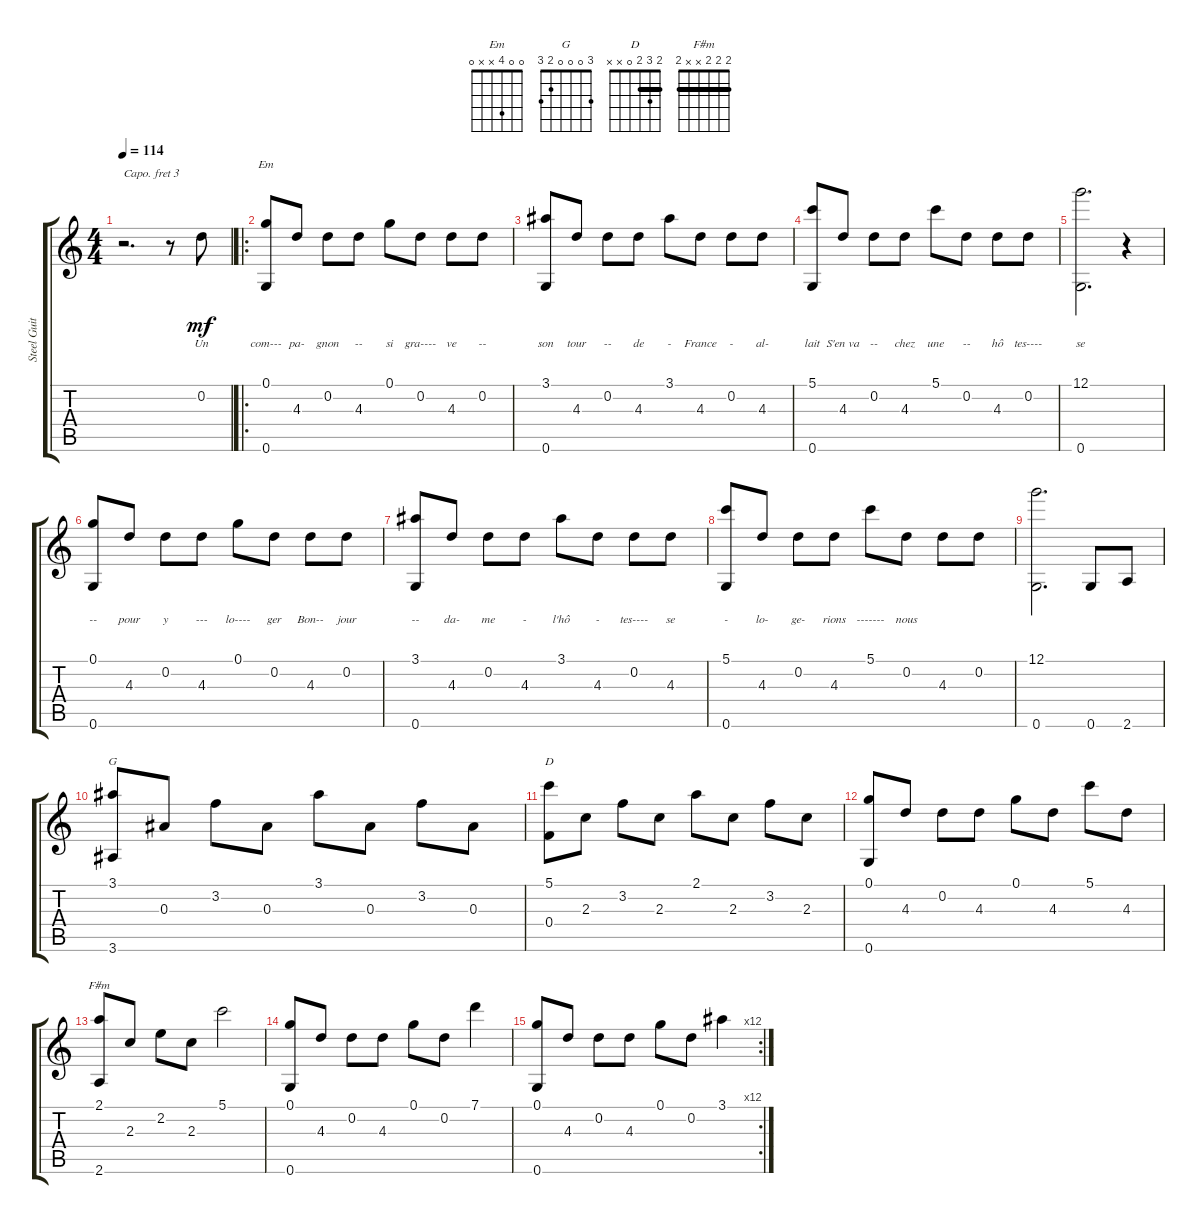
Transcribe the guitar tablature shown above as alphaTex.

\track ("Steel Guitar" "Steel Guit") {instrument acousticguitarsteel}
\staff {score tabs}
\capo 3
\tuning (E4 B3 G3 D3 A2 E2) {hide}
\chord ("Em" 0 0 4 x x 0)
\chord ("G" 3 0 0 0 2 3)
\chord ("D" 2 3 2 0 x x) {barre 2}
\chord ("F#m" 2 2 2 x x 2) {barre 2}
\ts (4 4)
\tempo 114
\clef g2
\ks c
r.2{d dy mf instrument acousticguitarsteel} r.8 0.2.8{lyrics (0 "Un") lyrics (1 "") lyrics (2 "") lyrics (3 "") lyrics (4 "")} |
\ro
(0.1 0.6).8{ch "Em" lyrics (0 "com---") lyrics (1 "") lyrics (2 "") lyrics (3 "") lyrics (4 "")} 4.3.8{lyrics (0 "pa-") lyrics (1 "") lyrics (2 "") lyrics (3 "") lyrics (4 "")} 0.2.8{lyrics (0 "gnon") lyrics (1 "") lyrics (2 "") lyrics (3 "") lyrics (4 "")} 4.3.8{lyrics (0 "--") lyrics (1 "") lyrics (2 "") lyrics (3 "") lyrics (4 "")} 0.1.8{lyrics (0 "si") lyrics (1 "") lyrics (2 "") lyrics (3 "") lyrics (4 "")} 0.2.8{lyrics (0 "gra----") lyrics (1 "") lyrics (2 "") lyrics (3 "") lyrics (4 "")} 4.3.8{lyrics (0 "ve") lyrics (1 "") lyrics (2 "") lyrics (3 "") lyrics (4 "")} 0.2.8{lyrics (0 "--") lyrics (1 "") lyrics (2 "") lyrics (3 "") lyrics (4 "")} |
(3.1 0.6).8{lyrics (0 "son") lyrics (1 "") lyrics (2 "") lyrics (3 "") lyrics (4 "")} 4.3.8{lyrics (0 "tour") lyrics (1 "") lyrics (2 "") lyrics (3 "") lyrics (4 "")} 0.2.8{lyrics (0 "--") lyrics (1 "") lyrics (2 "") lyrics (3 "") lyrics (4 "")} 4.3.8{lyrics (0 "de") lyrics (1 "") lyrics (2 "") lyrics (3 "") lyrics (4 "")} 3.1.8{lyrics (0 "-") lyrics (1 "") lyrics (2 "") lyrics (3 "") lyrics (4 "")} 4.3.8{lyrics (0 "France") lyrics (1 "") lyrics (2 "") lyrics (3 "") lyrics (4 "")} 0.2.8{lyrics (0 "-") lyrics (1 "") lyrics (2 "") lyrics (3 "") lyrics (4 "")} 4.3.8{lyrics (0 "al-") lyrics (1 "") lyrics (2 "") lyrics (3 "") lyrics (4 "")} |
(5.1 0.6).8{lyrics (0 "lait") lyrics (1 "") lyrics (2 "") lyrics (3 "") lyrics (4 "")} 4.3.8{lyrics (0 "S'en va") lyrics (1 "") lyrics (2 "") lyrics (3 "") lyrics (4 "")} 0.2.8{lyrics (0 "--") lyrics (1 "") lyrics (2 "") lyrics (3 "") lyrics (4 "")} 4.3.8{lyrics (0 "chez") lyrics (1 "") lyrics (2 "") lyrics (3 "") lyrics (4 "")} 5.1.8{lyrics (0 "une") lyrics (1 "") lyrics (2 "") lyrics (3 "") lyrics (4 "")} 0.2.8{lyrics (0 "--") lyrics (1 "") lyrics (2 "") lyrics (3 "") lyrics (4 "")} 4.3.8{lyrics (0 "hô") lyrics (1 "") lyrics (2 "") lyrics (3 "") lyrics (4 "")} 0.2.8{lyrics (0 "tes----") lyrics (1 "") lyrics (2 "") lyrics (3 "") lyrics (4 "")} |
(12.1 0.6).2{d lyrics (0 "se") lyrics (1 "") lyrics (2 "") lyrics (3 "") lyrics (4 "")} r.4 |
(0.1 0.6).8{lyrics (0 "--") lyrics (1 "") lyrics (2 "") lyrics (3 "") lyrics (4 "")} 4.3.8{lyrics (0 "pour") lyrics (1 "") lyrics (2 "") lyrics (3 "") lyrics (4 "")} 0.2.8{lyrics (0 "y") lyrics (1 "") lyrics (2 "") lyrics (3 "") lyrics (4 "")} 4.3.8{lyrics (0 "---") lyrics (1 "") lyrics (2 "") lyrics (3 "") lyrics (4 "")} 0.1.8{lyrics (0 "lo----") lyrics (1 "") lyrics (2 "") lyrics (3 "") lyrics (4 "")} 0.2.8{lyrics (0 "ger") lyrics (1 "") lyrics (2 "") lyrics (3 "") lyrics (4 "")} 4.3.8{lyrics (0 "Bon--") lyrics (1 "") lyrics (2 "") lyrics (3 "") lyrics (4 "")} 0.2.8{lyrics (0 "jour") lyrics (1 "") lyrics (2 "") lyrics (3 "") lyrics (4 "")} |
(3.1 0.6).8{lyrics (0 "--") lyrics (1 "") lyrics (2 "") lyrics (3 "") lyrics (4 "")} 4.3.8{lyrics (0 "da-") lyrics (1 "") lyrics (2 "") lyrics (3 "") lyrics (4 "")} 0.2.8{lyrics (0 "me") lyrics (1 "") lyrics (2 "") lyrics (3 "") lyrics (4 "")} 4.3.8{lyrics (0 "-") lyrics (1 "") lyrics (2 "") lyrics (3 "") lyrics (4 "")} 3.1.8{lyrics (0 "l'hô") lyrics (1 "") lyrics (2 "") lyrics (3 "") lyrics (4 "")} 4.3.8{lyrics (0 "-") lyrics (1 "") lyrics (2 "") lyrics (3 "") lyrics (4 "")} 0.2.8{lyrics (0 "tes----") lyrics (1 "") lyrics (2 "") lyrics (3 "") lyrics (4 "")} 4.3.8{lyrics (0 "se") lyrics (1 "") lyrics (2 "") lyrics (3 "") lyrics (4 "")} |
(5.1 0.6).8{lyrics (0 "-") lyrics (1 "") lyrics (2 "") lyrics (3 "") lyrics (4 "")} 4.3.8{lyrics (0 "lo-") lyrics (1 "") lyrics (2 "") lyrics (3 "") lyrics (4 "")} 0.2.8{lyrics (0 "ge-") lyrics (1 "") lyrics (2 "") lyrics (3 "") lyrics (4 "")} 4.3.8{lyrics (0 "rions") lyrics (1 "") lyrics (2 "") lyrics (3 "") lyrics (4 "")} 5.1.8{lyrics (0 "-------") lyrics (1 "") lyrics (2 "") lyrics (3 "") lyrics (4 "")} 0.2.8{lyrics (0 "nous") lyrics (1 "") lyrics (2 "") lyrics (3 "") lyrics (4 "")} 4.3.8 0.2.8 |
(12.1 0.6).2{d} 0.6.8 2.6.8 |
(3.1 3.6).8{ch "G"} 0.3.8 3.2.8 0.3.8 3.1.8 0.3.8 3.2.8 0.3.8 |
(5.1 0.4).8{ch "D"} 2.3.8 3.2.8 2.3.8 2.1.8 2.3.8 3.2.8 2.3.8 |
(0.1 0.6).8 4.3.8 0.2.8 4.3.8 0.1.8 4.3.8 5.1.8 4.3.8 |
(2.1 2.6).8{ch "F#m"} 2.3.8 2.2.8 2.3.8 5.1.2 |
(0.1 0.6).8 4.3.8 0.2.8 4.3.8 0.1.8 0.2.8 7.1.4 |
\rc 12
(0.1 0.6).8 4.3.8 0.2.8 4.3.8 0.1.8 0.2.8 3.1.4
